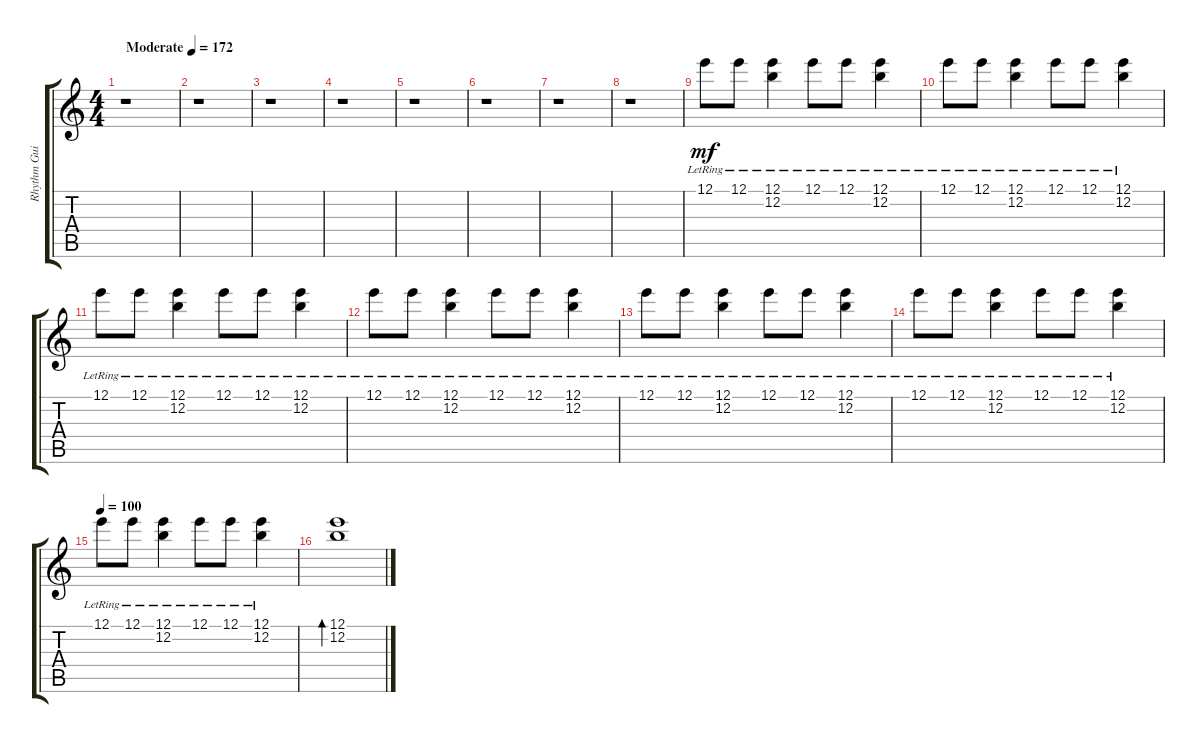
\track ("Rhythm Guitar  " "Rhythm Gui") {instrument overdrivenguitar}
\staff {score tabs}
\tuning (E4 B3 G3 D3 A2 E2) {hide}
\ts (4 4)
\tempo (172 "Moderate")
\clef g2
\ks c
r.1{dy mf instrument overdrivenguitar} |
r.1 |
r.1 |
r.1 |
r.1 |
r.1 |
r.1 |
r.1 |
12.1{lr}.8{instrument electricguitarclean} 12.1{lr}.8 (12.1{lr} 12.2{lr}).4 12.1{lr}.8 12.1{lr}.8 (12.1{lr} 12.2{lr}).4 |
12.1{lr}.8 12.1{lr}.8 (12.1{lr} 12.2{lr}).4 12.1{lr}.8 12.1{lr}.8 (12.1{lr} 12.2{lr}).4 |
12.1{lr}.8 12.1{lr}.8 (12.1{lr} 12.2{lr}).4 12.1{lr}.8 12.1{lr}.8 (12.1{lr} 12.2{lr}).4 |
12.1{lr}.8 12.1{lr}.8 (12.1{lr} 12.2{lr}).4 12.1{lr}.8 12.1{lr}.8 (12.1{lr} 12.2{lr}).4 |
12.1{lr}.8 12.1{lr}.8 (12.1{lr} 12.2{lr}).4 12.1{lr}.8 12.1{lr}.8 (12.1{lr} 12.2{lr}).4 |
12.1{lr}.8 12.1{lr}.8 (12.1{lr} 12.2{lr}).4 12.1{lr}.8 12.1{lr}.8 (12.1{lr} 12.2{lr}).4 |
\tempo 100
12.1{lr}.8 12.1{lr}.8 (12.1{lr} 12.2{lr}).4 12.1{lr}.8 12.1{lr}.8 (12.1{lr} 12.2{lr}).4 |
(12.1 12.2).1{bd 240}
